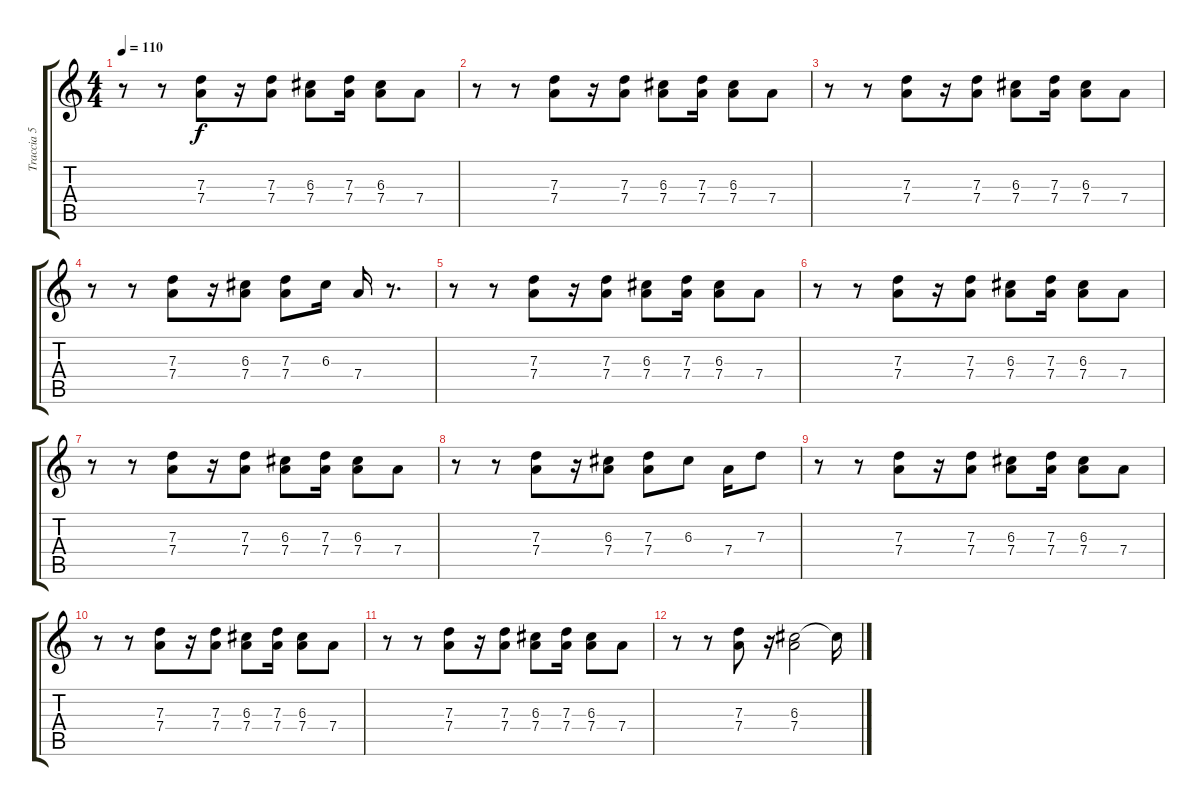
\track ("Traccia 5" "Traccia 5") {instrument overdrivenguitar}
\staff {score tabs}
\tuning (E4 B3 G3 D3 A2 E2) {hide}
\ts (4 4)
\tempo 110
\clef g2
\ks c
r.8{dy f} r.8 (7.3 7.4).8 r.16 (7.3 7.4).8 (6.3 7.4).8 (7.3 7.4).16 (6.3 7.4).8 7.4.8 |
r.8 r.8 (7.3 7.4).8 r.16 (7.3 7.4).8 (6.3 7.4).8 (7.3 7.4).16 (6.3 7.4).8 7.4.8 |
r.8 r.8 (7.3 7.4).8 r.16 (7.3 7.4).8 (6.3 7.4).8 (7.3 7.4).16 (6.3 7.4).8 7.4.8 |
r.8 r.8 (7.3 7.4).8 r.16 (6.3 7.4).8 (7.3 7.4).8 6.3.16 7.4.16 r.8{d} |
r.8 r.8 (7.3 7.4).8 r.16 (7.3 7.4).8 (6.3 7.4).8 (7.3 7.4).16 (6.3 7.4).8 7.4.8 |
r.8 r.8 (7.3 7.4).8 r.16 (7.3 7.4).8 (6.3 7.4).8 (7.3 7.4).16 (6.3 7.4).8 7.4.8 |
r.8 r.8 (7.3 7.4).8 r.16 (7.3 7.4).8 (6.3 7.4).8 (7.3 7.4).16 (6.3 7.4).8 7.4.8 |
r.8 r.8 (7.3 7.4).8 r.16 (6.3 7.4).8 (7.3 7.4).8 6.3.8 7.4.16 7.3.8 |
r.8 r.8 (7.3 7.4).8 r.16 (7.3 7.4).8 (6.3 7.4).8 (7.3 7.4).16 (6.3 7.4).8 7.4.8 |
r.8 r.8 (7.3 7.4).8 r.16 (7.3 7.4).8 (6.3 7.4).8 (7.3 7.4).16 (6.3 7.4).8 7.4.8 |
r.8 r.8 (7.3 7.4).8 r.16 (7.3 7.4).8 (6.3 7.4).8 (7.3 7.4).16 (6.3 7.4).8 7.4.8 |
r.8 r.8 (7.3 7.4).8 r.16 (6.3 7.4).2 6.3{t}.16
